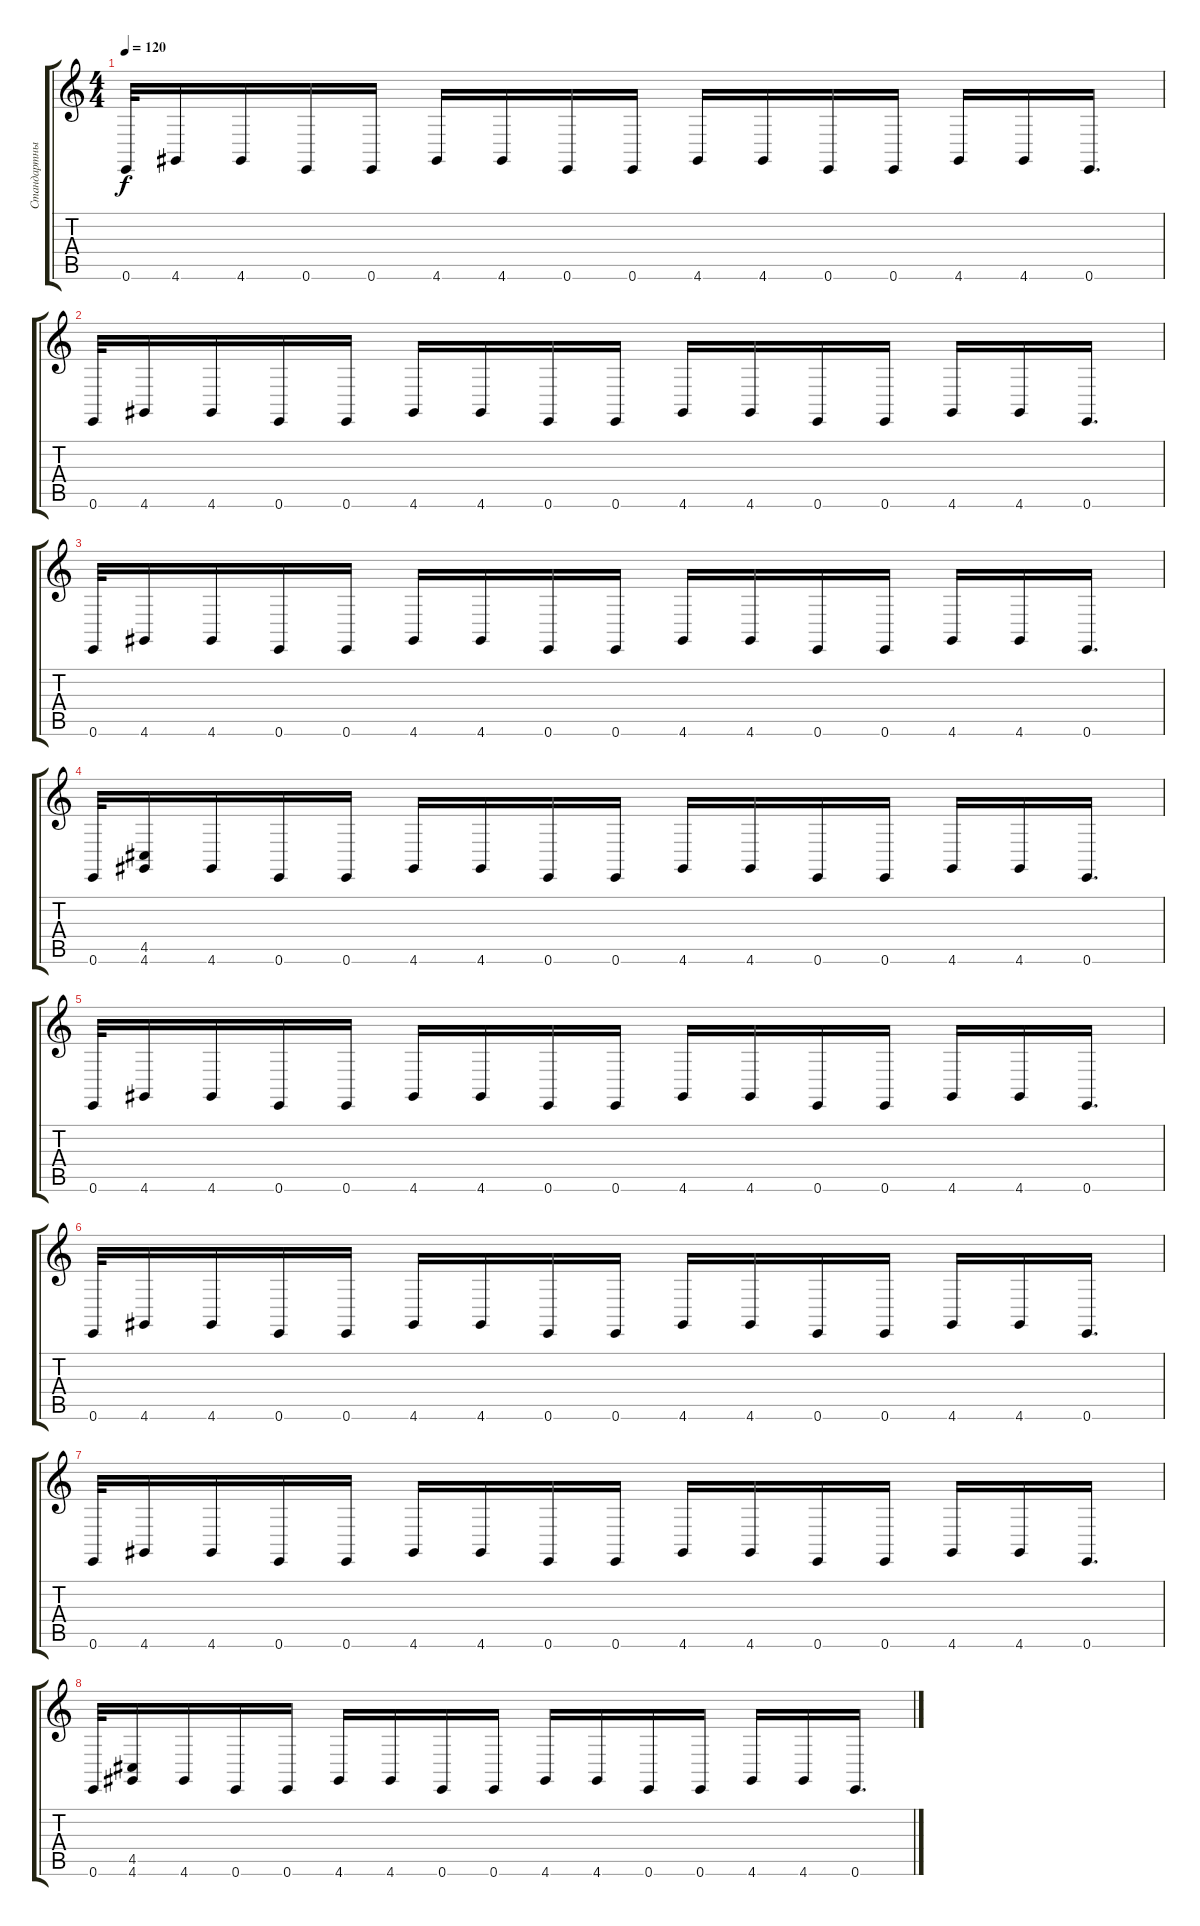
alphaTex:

\track ("Стандартный Набор" "Стандартны") {instrument synthdrum}
\staff {score tabs}
\tuning (E4 B3 G3 D3 A2 E2) {hide}
\ts (4 4)
\tempo 120
\clef g2
\ks c
0.6.32{dy f} 4.6.16 4.6.16 0.6.16 0.6.16 4.6.16 4.6.16 0.6.16 0.6.16 4.6.16 4.6.16 0.6.16 0.6.16 4.6.16 4.6.16 0.6.16{d} |
0.6.32 4.6.16 4.6.16 0.6.16 0.6.16 4.6.16 4.6.16 0.6.16 0.6.16 4.6.16 4.6.16 0.6.16 0.6.16 4.6.16 4.6.16 0.6.16{d} |
0.6.32 4.6.16 4.6.16 0.6.16 0.6.16 4.6.16 4.6.16 0.6.16 0.6.16 4.6.16 4.6.16 0.6.16 0.6.16 4.6.16 4.6.16 0.6.16{d} |
0.6.32 (4.5 4.6).16 4.6.16 0.6.16 0.6.16 4.6.16 4.6.16 0.6.16 0.6.16 4.6.16 4.6.16 0.6.16 0.6.16 4.6.16 4.6.16 0.6.16{d} |
0.6.32 4.6.16 4.6.16 0.6.16 0.6.16 4.6.16 4.6.16 0.6.16 0.6.16 4.6.16 4.6.16 0.6.16 0.6.16 4.6.16 4.6.16 0.6.16{d} |
0.6.32 4.6.16 4.6.16 0.6.16 0.6.16 4.6.16 4.6.16 0.6.16 0.6.16 4.6.16 4.6.16 0.6.16 0.6.16 4.6.16 4.6.16 0.6.16{d} |
0.6.32 4.6.16 4.6.16 0.6.16 0.6.16 4.6.16 4.6.16 0.6.16 0.6.16 4.6.16 4.6.16 0.6.16 0.6.16 4.6.16 4.6.16 0.6.16{d} |
0.6.32 (4.5 4.6).16 4.6.16 0.6.16 0.6.16 4.6.16 4.6.16 0.6.16 0.6.16 4.6.16 4.6.16 0.6.16 0.6.16 4.6.16 4.6.16 0.6.16{d}
